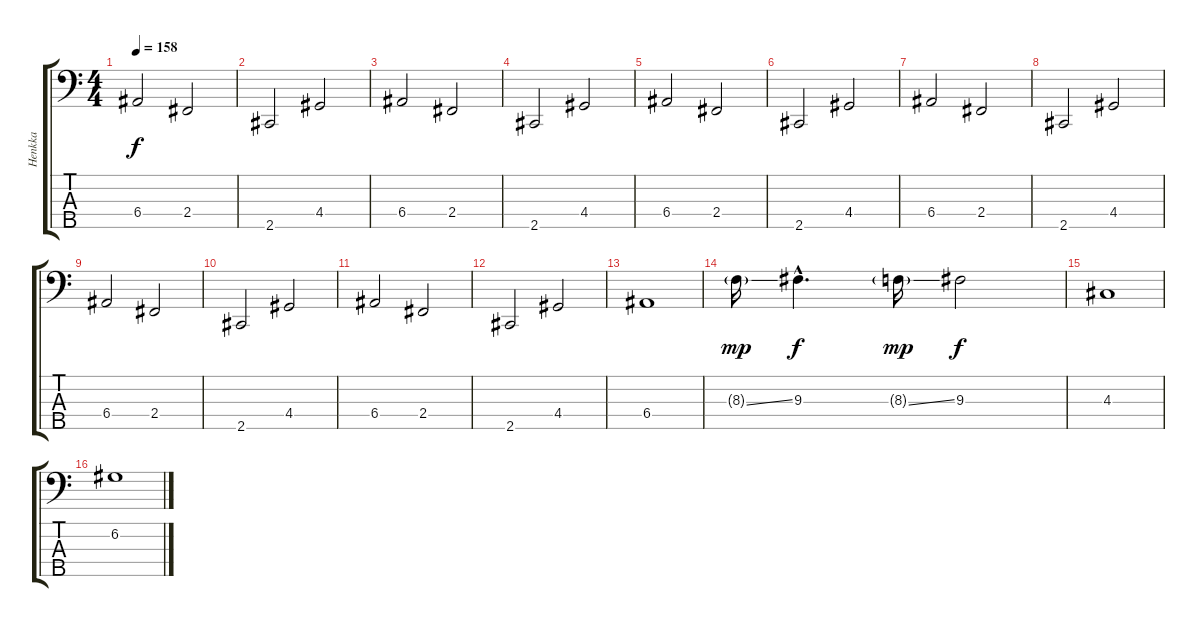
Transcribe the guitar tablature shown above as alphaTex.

\track ("Henkka" "Henkka") {instrument electricbasspick}
\staff {score tabs}
\tuning (G2 D2 A1 E1 B0) {hide}
\ts (4 4)
\tempo 158
\clef f4
\ks c
6.4.2{dy f} 2.4.2 |
2.5.2 4.4.2 |
6.4.2 2.4.2 |
2.5.2 4.4.2 |
6.4.2 2.4.2 |
2.5.2 4.4.2 |
6.4.2 2.4.2 |
2.5.2 4.4.2 |
6.4.2 2.4.2 |
2.5.2 4.4.2 |
6.4.2 2.4.2 |
2.5.2 4.4.2 |
6.4.1 |
8.3{ss g}.16{dy mp} 9.3{hac}.4{d dy f} 8.3{ss g}.16{dy mp} 9.3.2{dy f} |
4.3.1 |
6.2.1
